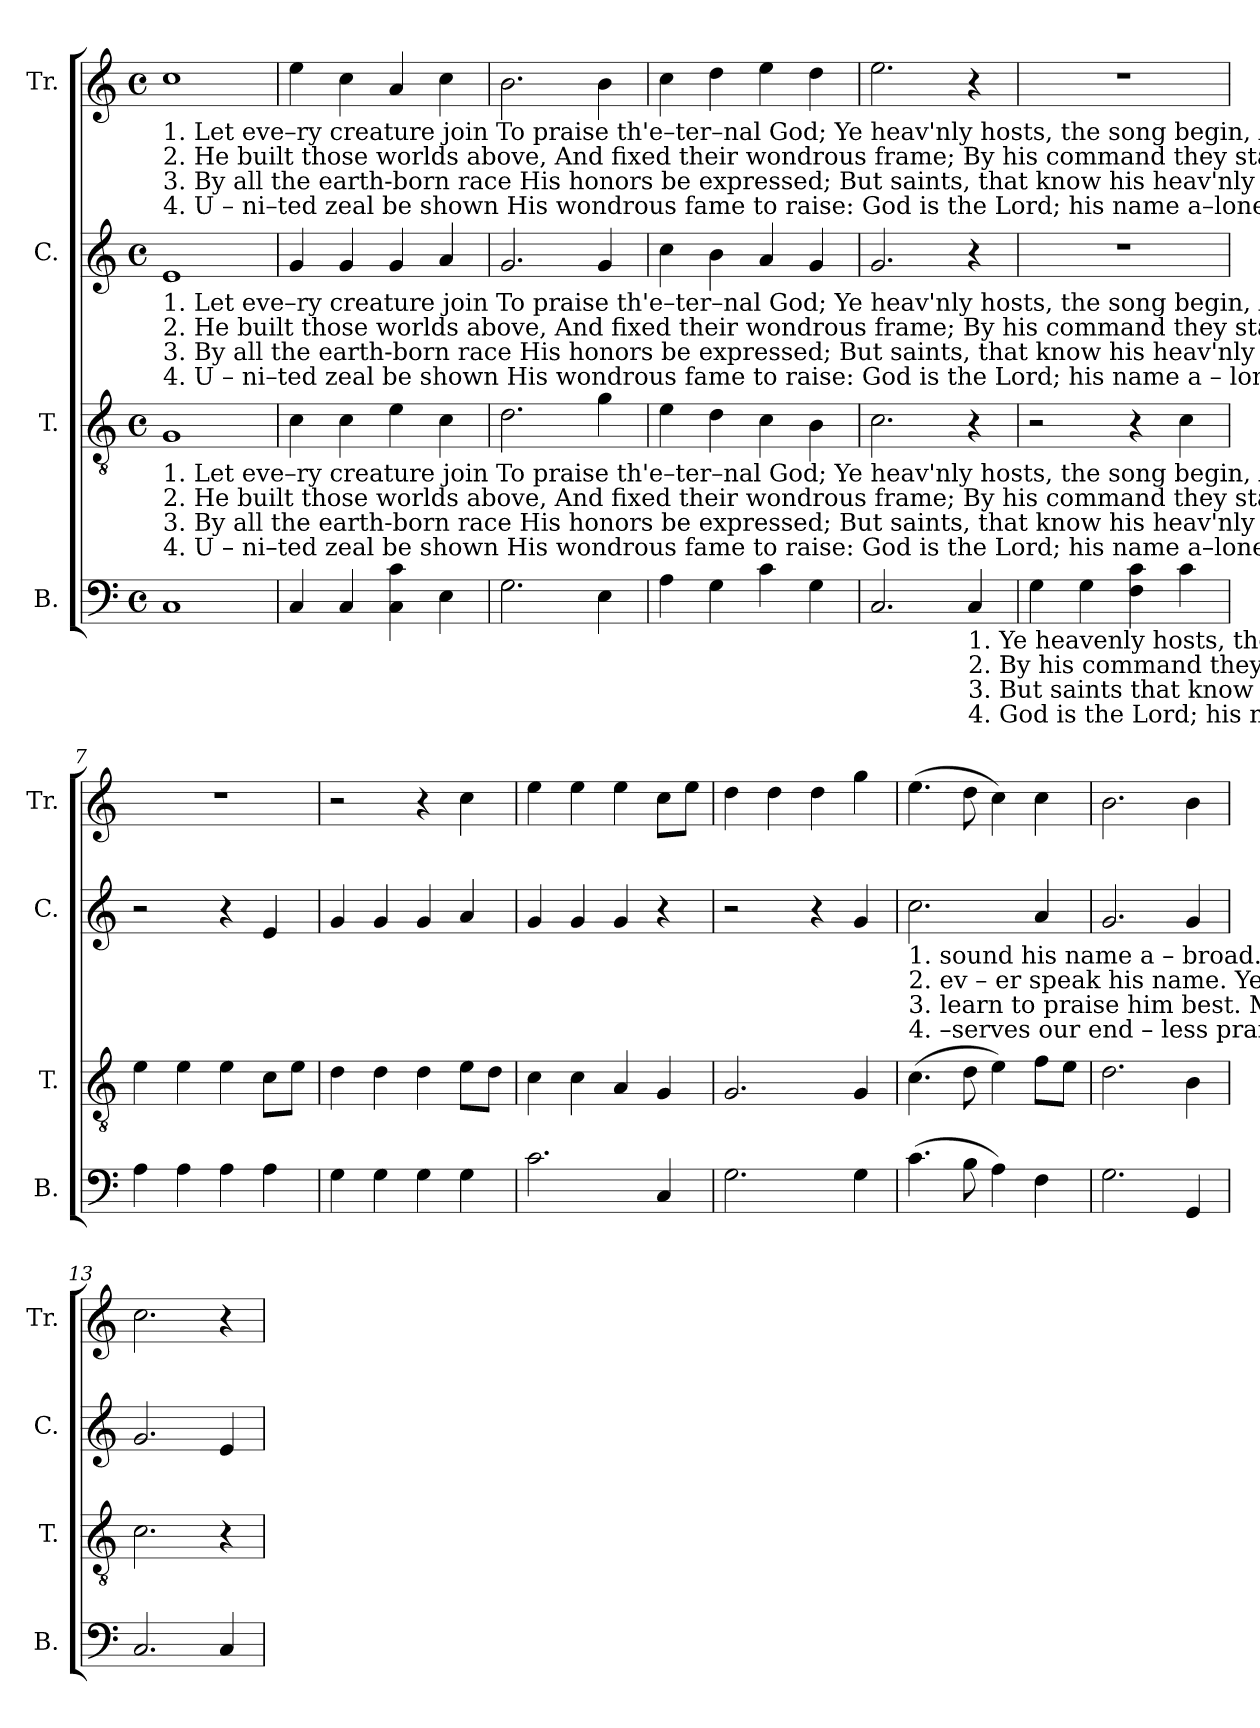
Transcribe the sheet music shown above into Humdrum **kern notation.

**kern	**kern	**kern	**kern
*part4	*part3	*part2	*part1
*staff4	*staff3	*staff2	*staff1
*I"B.	*I"T.	*I"C.	*I"Tr.
*I'B.	*I'T.	*I'C.	*I'Tr.
*clefF4	*clefGv2	*clefG2	*clefG2
*k[]	*k[]	*k[]	*k[]
*M4/4	*M4/4	*M4/4	*M4/4
*met(c)	*met(c)	*met(c)	*met(c)
*MM150	*MM150	*MM150	*MM150
=1	=1	=1	=1
!	!	!	!LO:TX:b:t=1. Let   eve–ry  creature  join  To praise th'e–ter–nal God;                                                                                            Ye     heav'nly  hosts,  the  song begin,  And
!	!	!	!LO:TX:b:t=2. He built those worlds above, And fixed their wondrous frame;                                                                                    By   his command they stand or move,  And
!	!	!	!LO:TX:b:t=3. By  all  the  earth-born race  His  honors  be  expressed;                                                                                           But saints, that know his heav'nly grace  Should
!	!	!	!LO:TX:b:t=4. U – ni–ted  zeal  be  shown   His wondrous fame to raise&colon;                                                                                         God    is  the  Lord;  his  name  a–lone   De –
!	!	!LO:TX:b:t=1. Let   eve–ry  creature  join  To praise th'e–ter–nal God;                                                              Ye     heav'nly  hosts,  the  song  begin,                              And	!
!	!	!LO:TX:b:t=2. He built those worlds above, And fixed their wondrous frame;                                                      By    his command they stand or move,                              And	!
!	!	!LO:TX:b:t=3. By  all  the  earth-born race  His  honors  be  expressed;                                                               But  saints, that know his heav'nly grace                           Should	!
!	!	!LO:TX:b:t=4. U – ni–ted  zeal  be  shown   His wondrous fame to raise&colon;                                                            God   is  the  Lord;  his  name  a  –  lone                             De –	!
!	!LO:TX:b:t=1. Let   eve–ry  creature  join  To praise th'e–ter–nal God;                               Ye  heav'nly  hosts,  the  song begin,  And  sound  his  name  a – broad,         And	!	!
!	!LO:TX:b:t=2. He built those worlds above, And fixed their wondrous frame;                      By his command they stand or move,  And  ev  – er  speak   his    name.          And	!	!
!	!LO:TX:b:t=3. By  all  the  earth-born race  His  honors  be  expressed;                            But saints, that know his heav'nly grace  Should learn to praise him best,         Should	!	!
!	!LO:TX:b:t=4. U – ni–ted  zeal  be  shown   His wondrous fame to raise&colon;                            God  is  the  Lord;  his  name  a–lone   De – serves  our  endless  praise,         De –	!	!
1C	1G	1e	1cc
=2	=2	=2	=2
4C/	4c\	4g/	4ee\
4C/	4c\	4g/	4cc\
4C\ 4c\	4e\	4g/	4a/
4E\	4c\	4a/	4cc\
=3	=3	=3	=3
2.G\	2.d\	2.g/	2.b\
4E\	4g\	4g/	4b\
=4	=4	=4	=4
4A\	4e\	4cc\	4cc\
4G\	4d\	4b\	4dd\
4c\	4c\	4a/	4ee\
4G\	4B\	4g/	4dd\
=5	=5	=5	=5
2.C/	2.c\	2.g/	2.ee\
!LO:TX:b:t=1. Ye  heavenly  hosts, the song begin,  Ye  heavenly  hosts,  the   song             be    –  gin,          And	!	!	!
!LO:TX:b:t=2. By his command they stand or move,  By  his  com–mand   they  stand           or       move,        And	!	!	!
!LO:TX:b:t=3. But saints that know his heav'nly grace, But saints that know his heav'n   –  ly        grace       Should	!	!	!
!LO:TX:b:t=4. God  is  the Lord;  his  name  a–lone, God   is  the  Lord;  his      name           a    –    lone         De –	!	!	!
4C/	4r	4r	4r
=6	=6	=6	=6
4G\	2r	1r	1r
4G\	.	.	.
4F\ 4c\	4r	.	.
4c\	4c\	.	.
=7	=7	=7	=7
4A\	4e\	2r	1r
4A\	4e\	.	.
4A\	4e\	4r	.
4A\	8c\L	4e/	.
.	8e\J	.	.
=8	=8	=8	=8
4G\	4d\	4g/	2r
4G\	4d\	4g/	.
4G\	4d\	4g/	4r
4G\	8e\L	4a/	4cc\
.	8d\J	.	.
=9	=9	=9	=9
2.c\	4c\	4g/	4ee\
.	4c\	4g/	4ee\
.	4A/	4g/	4ee\
4C/	4G/	4r	8cc\L
.	.	.	8ee\J
=10	=10	=10	=10
2.G\	2.G/	2r	4dd\
.	.	.	4dd\
.	.	4r	4dd\
4G\	4G/	4g/	4gg\
!!LO:LB:g=z
=11	=11	=11	=11
!	!	!LO:TX:b:t=1. sound      his    name   a – broad.   Thou   sun   with   gol–den  beams,  And  moon  with  paler rays;	!
!	!	!LO:TX:b:t=2. ev     –     er     speak  his  name.    Ye       va – pors,  when  ye   rise,     Or  fall   in showers of snow;	!
!	!	!LO:TX:b:t=3. learn        to     praise him  best.    Mo – narchs  of    wide  command,  Praise ye  th'e–ter–nal  King;	!
!	!	!LO:TX:b:t=4. –serves    our   end – less  praise.  Let   na – ture  join   with     art,     And  all  pronounce him blest;	!
(4.c\	(4.c\	2.cc\	(4.ee\
8B\	8d\	.	8dd\
4A\)	4e\)	.	4cc\)
4F\	8f\L	4a/	4cc\
.	8e\J	.	.
=12	=12	=12	=12
2.G\	2.d\	2.g/	2.b\
4GG/	4B\	4g/	4b\
=13	=13	=13	=13
2.C/	2.c\	2.g/	2.cc\
4C/	4r	4e/	4r
=	=	=	=
*-	*-	*-	*-
